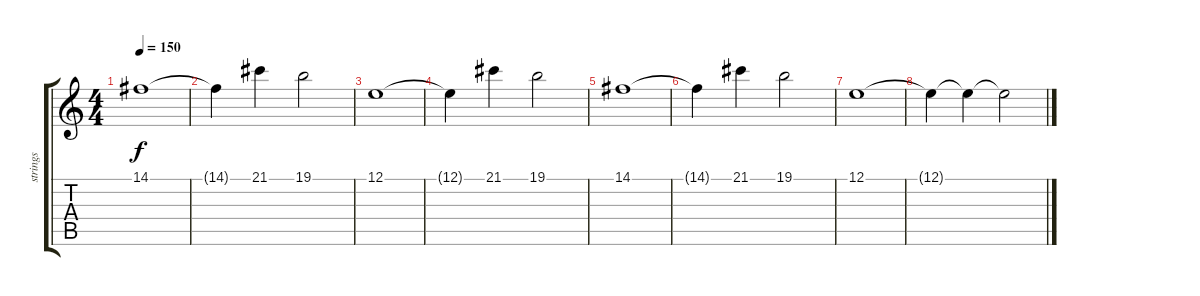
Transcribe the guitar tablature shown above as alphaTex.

\track ("strings" "strings") {instrument stringensemble1}
\staff {score tabs}
\tuning (E4 B3 G3 D3 A2 E2) {hide}
\ts (4 4)
\tempo 150
\clef g2
\ks c
14.1.1{dy f} |
14.1{t}.4 21.1.4 19.1.2 |
12.1.1 |
12.1{t}.4 21.1.4 19.1.2 |
14.1.1 |
14.1{t}.4 21.1.4 19.1.2 |
12.1.1 |
12.1{t}.4 12.1{t}.4 12.1{t}.2
